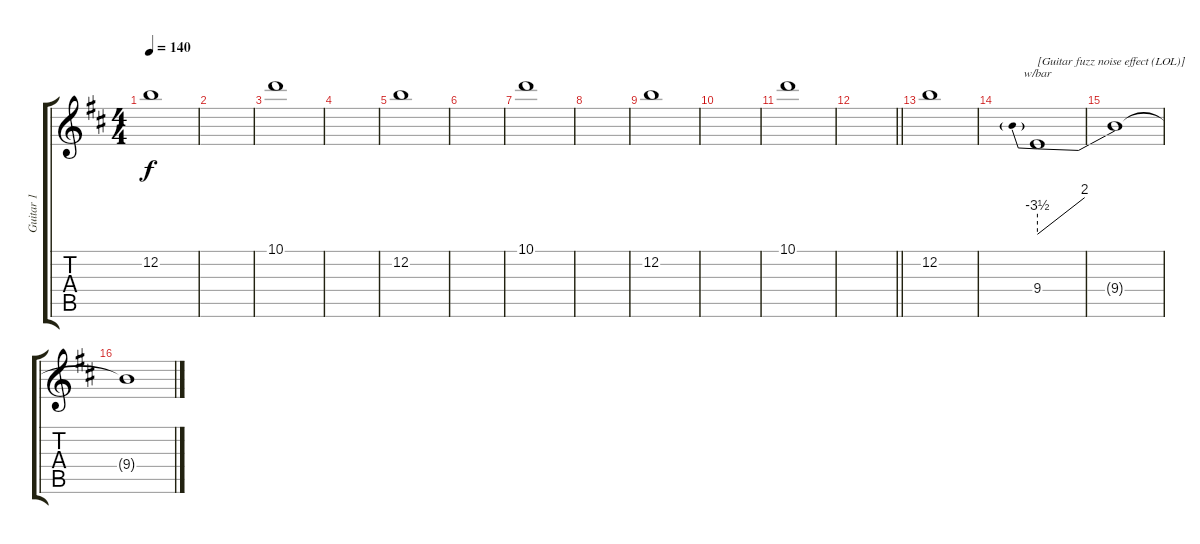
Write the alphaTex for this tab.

\track ("Guitar 1" "Guitar 1") {instrument distortionguitar}
\staff {score tabs}
\tuning (E4 B3 G3 D3 A2 E2) {hide}
\ts (4 4)
\tempo 140
\clef g2
\ks bminor
12.2.1{dy f} |
|
10.1.1 |
|
12.2.1 |
|
10.1.1 |
|
12.2.1 |
|
10.1.1 |
\barLineRight lightlight
|
12.2.1 |
9.4.1{tbe (predivedive default 0 -14 60 8) txt "[Guitar fuzz noise effect (LOL)]"} |
9.4{t}.1 |
9.4{t}.1
